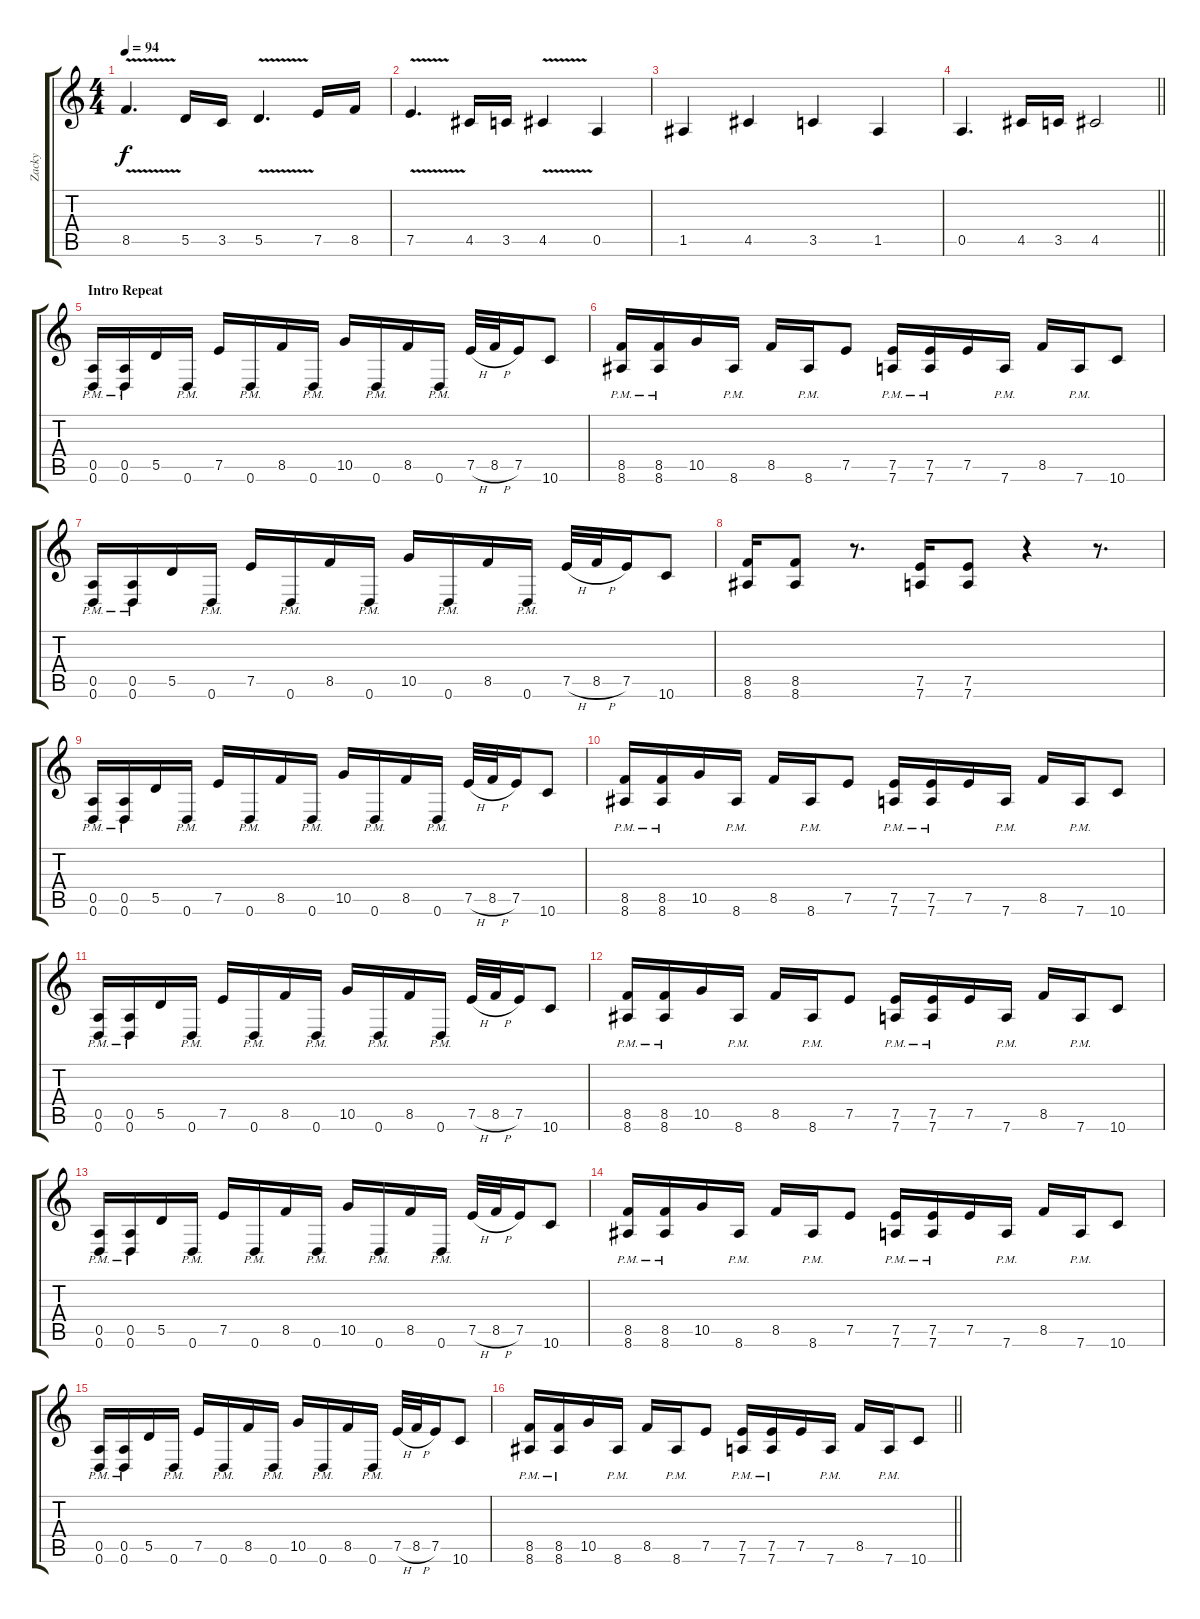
\track ("Zacky " "Zacky ") {instrument distortionguitar}
\staff {score tabs}
\tuning (E4 B3 G3 D3 A2 D2) {hide}
\ts (4 4)
\tempo 94
\clef g2
\ks c
8.5{v}.4{d dy f} 5.5.16 3.5.16 5.5{v}.4{d} 7.5.16 8.5.16 |
7.5{v}.4{d} 4.5.16 3.5.16 4.5{v}.4 0.5.4 |
1.5.4 4.5.4 3.5.4 1.5.4 |
\barLineRight lightlight
0.5.4{d} 4.5.16 3.5.16 4.5.2 |
\section ("" "Intro Repeat")
(0.5{pm} 0.6{pm}).16 (0.5{pm} 0.6{pm}).16 5.5.16 0.6{pm}.16 7.5.16 0.6{pm}.16 8.5.16 0.6{pm}.16 10.5.16 0.6{pm}.16 8.5.16 0.6{pm}.16 7.5{h}.32 8.5{h}.32 7.5.16 10.6.8 |
(8.5{pm} 8.6{pm}).16 (8.5{pm} 8.6{pm}).16 10.5.16 8.6{pm}.16 8.5.16 8.6{pm}.16 7.5.8 (7.5{pm} 7.6{pm}).16 (7.5{pm} 7.6{pm}).16 7.5.16 7.6{pm}.16 8.5.16 7.6{pm}.16 10.6.8 |
(0.5{pm} 0.6{pm}).16 (0.5{pm} 0.6{pm}).16 5.5.16 0.6{pm}.16 7.5.16 0.6{pm}.16 8.5.16 0.6{pm}.16 10.5.16 0.6{pm}.16 8.5.16 0.6{pm}.16 7.5{h}.32 8.5{h}.32 7.5.16 10.6.8 |
(8.5 8.6).16 (8.5 8.6).8 r.8{d} (7.5 7.6).16 (7.5 7.6).8 r.4 r.8{d} |
(0.5{pm} 0.6{pm}).16 (0.5{pm} 0.6{pm}).16 5.5.16 0.6{pm}.16 7.5.16 0.6{pm}.16 8.5.16 0.6{pm}.16 10.5.16 0.6{pm}.16 8.5.16 0.6{pm}.16 7.5{h}.32 8.5{h}.32 7.5.16 10.6.8 |
(8.5{pm} 8.6{pm}).16 (8.5{pm} 8.6{pm}).16 10.5.16 8.6{pm}.16 8.5.16 8.6{pm}.16 7.5.8 (7.5{pm} 7.6{pm}).16 (7.5{pm} 7.6{pm}).16 7.5.16 7.6{pm}.16 8.5.16 7.6{pm}.16 10.6.8 |
(0.5{pm} 0.6{pm}).16 (0.5{pm} 0.6{pm}).16 5.5.16 0.6{pm}.16 7.5.16 0.6{pm}.16 8.5.16 0.6{pm}.16 10.5.16 0.6{pm}.16 8.5.16 0.6{pm}.16 7.5{h}.32 8.5{h}.32 7.5.16 10.6.8 |
(8.5{pm} 8.6{pm}).16 (8.5{pm} 8.6{pm}).16 10.5.16 8.6{pm}.16 8.5.16 8.6{pm}.16 7.5.8 (7.5{pm} 7.6{pm}).16 (7.5{pm} 7.6{pm}).16 7.5.16 7.6{pm}.16 8.5.16 7.6{pm}.16 10.6.8 |
(0.5{pm} 0.6{pm}).16 (0.5{pm} 0.6{pm}).16 5.5.16 0.6{pm}.16 7.5.16 0.6{pm}.16 8.5.16 0.6{pm}.16 10.5.16 0.6{pm}.16 8.5.16 0.6{pm}.16 7.5{h}.32 8.5{h}.32 7.5.16 10.6.8 |
(8.5{pm} 8.6{pm}).16 (8.5{pm} 8.6{pm}).16 10.5.16 8.6{pm}.16 8.5.16 8.6{pm}.16 7.5.8 (7.5{pm} 7.6{pm}).16 (7.5{pm} 7.6{pm}).16 7.5.16 7.6{pm}.16 8.5.16 7.6{pm}.16 10.6.8 |
(0.5{pm} 0.6{pm}).16 (0.5{pm} 0.6{pm}).16 5.5.16 0.6{pm}.16 7.5.16 0.6{pm}.16 8.5.16 0.6{pm}.16 10.5.16 0.6{pm}.16 8.5.16 0.6{pm}.16 7.5{h}.32 8.5{h}.32 7.5.16 10.6.8 |
\barLineRight lightlight
(8.5{pm} 8.6{pm}).16 (8.5{pm} 8.6{pm}).16 10.5.16 8.6{pm}.16 8.5.16 8.6{pm}.16 7.5.8 (7.5{pm} 7.6{pm}).16 (7.5{pm} 7.6{pm}).16 7.5.16 7.6{pm}.16 8.5.16 7.6{pm}.16 10.6.8
